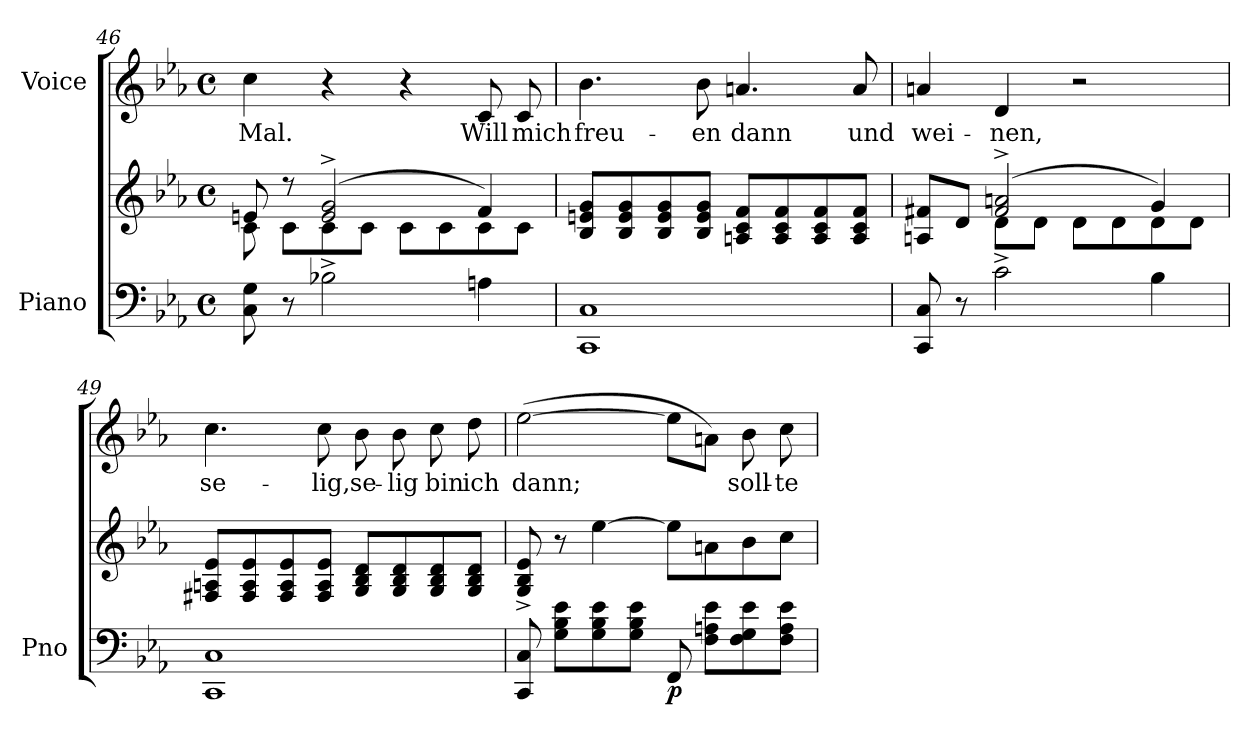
**kern	**kern	**dynam	**kern	**text
*part2	*part2	*part2	*part1	*part1
*staff3	*staff2	*staff2/3	*staff1	*staff1
*I"Piano	*	*	*I"Voice	*
*I'Pno	*	*	*	*
!!LO:LB:g=z
*clefF4	*clefG2	*	*clefG2	*
*k[b-e-a-]	*k[b-e-a-]	*	*k[b-e-a-]	*
*M4/4	*M4/4	*	*M4/4	*
*met(c)	*met(c)	*	*met(c)	*
=46	=46	=46	=46	=46
*	*^	*	*	*
!	!	!	!	!	!LO:LY:b
8C\ 8G\	8en/	8c\	.	4cc\	Mal.
8r	8r	8c\L	.	.	.
2B-X^<\	(2e/^ 2g/^	8c\	.	4r	.
.	.	8c\J	.	.	.
.	.	8c\L	.	4r	.
.	.	8c\	.	.	.
!	!	!	!	!	!LO:LY:b
4An\	4f/)	8c\	.	8c/	Will
!	!	!	!	!	!LO:LY:b
.	.	8c\J	.	8c/	mich
!!LO:PB:g=z
=47	=47	=47	=47	=47	=47
!	!	!	!	!	!LO:LY:b
*	*v	*v	*	*	*
1CC 1C	8B-/ 8en/ 8g/L	.	4.b-\	freu-
.	8B-/ 8e/ 8g/	.	.	.
.	8B-/ 8e/ 8g/	.	.	.
!	!	!	!	!LO:LY:b
.	8B-/ 8e/ 8g/J	.	8b-\	-en
!	!	!	!	!LO:LY:b
.	8An/ 8c/ 8f/L	.	4.an/	dann
.	8A/ 8c/ 8f/	.	.	.
.	8A/ 8c/ 8f/	.	.	.
!	!	!	!	!LO:LY:b
.	8A/ 8c/ 8f/J	.	8a/	und
=48	=48	=48	=48	=48
*	*^	*	*	*
!	!	!	!	!	!LO:LY:b
8CC/ 8C/	8An/ 8f#X/L	4ryy	.	4an/	wei-
8r	8d/J	.	.	.	.
!	!	!	!	!	!LO:LY:b
2c^<\	(2f#/^ 2an/^	8d\L	.	4d/	-nen,
.	.	8d\J	.	.	.
.	.	8d\L	.	2r	.
.	.	8d\	.	.	.
4B-\	4g/)	8d\	.	.	.
.	.	8d\J	.	.	.
=49	=49	=49	=49	=49	=49
!	!	!	!	!	!LO:LY:b
*	*v	*v	*	*	*
1CC 1C	8F#X/ 8An/ 8e-/L	.	4.cc\	se-
.	8F#/ 8A/ 8e-/	.	.	.
.	8F#/ 8A/ 8e-/	.	.	.
!	!	!	!	!LO:LY:b
.	8F#/ 8A/ 8e-/J	.	8cc\	-lig,
!	!	!	!	!LO:LY:b
.	8G/ 8B-/ 8d/L	.	8b-\	se-
!	!	!	!	!LO:LY:b
.	8G/ 8B-/ 8d/	.	8b-\	-lig
!	!	!	!	!LO:LY:b
.	8G/ 8B-/ 8d/	.	8cc\	bin
!	!	!	!	!LO:LY:b
.	8G/ 8B-/ 8d/J	.	8dd\	ich
=50	=50	=50	=50	=50
!	!	!	!	!LO:LY:b
8CC/ 8C/	8G/^> 8B-/^> 8e-/^>	.	([2ee-\	dann;
8G\ 8B-\ 8e-\L	8r	.	.	.
8G\ 8B-\ 8e-\	[4ee-\	.	.	.
8G\ 8B-\ 8e-\J	.	.	.	.
!	!	!LO:DY:b=2	!	!
8FF/	8ee-\L]	p	8ee-\L]	.
8F\ 8An\ 8e-\L	8an\	.	8an\J)	.
!	!	!	!	!LO:LY:b
8F\ 8G\ 8e-\	8b-\	.	8b-\	soll-
!	!	!	!	!LO:LY:b
8F\ 8A\ 8e-\J	8cc\J	.	8cc\	-te
=	=	=	=	=
*-	*-	*-	*-	*-
